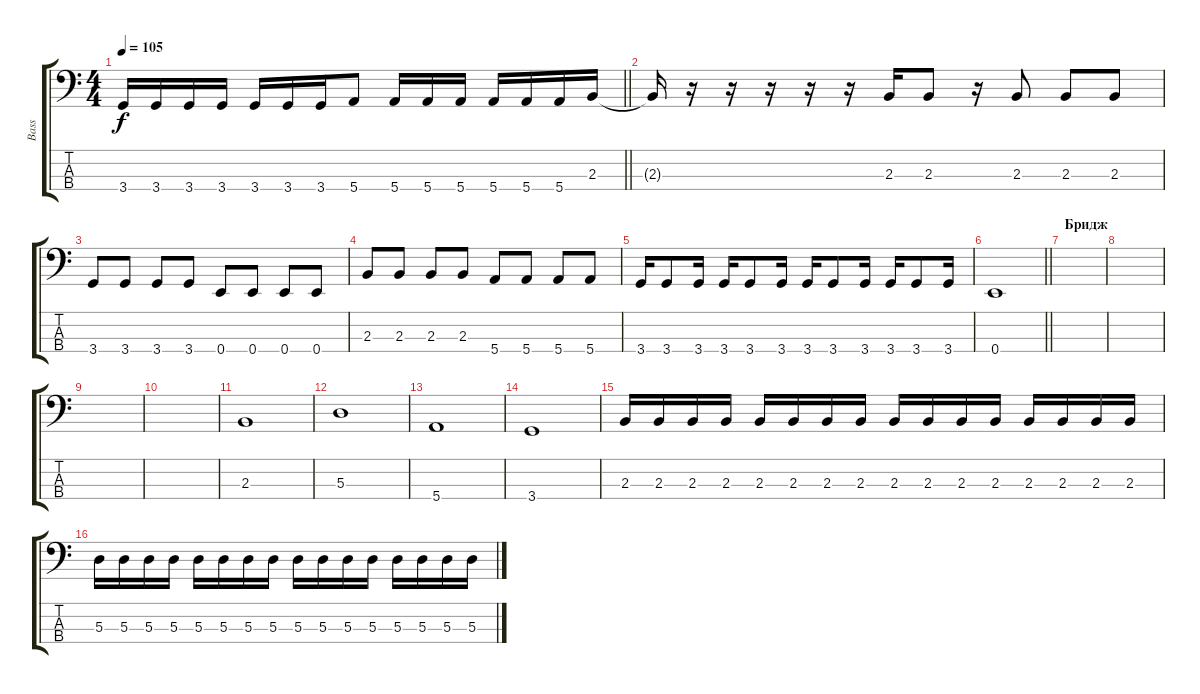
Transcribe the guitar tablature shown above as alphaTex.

\track ("Bass" "Bass") {instrument electricbasspick}
\staff {score tabs}
\tuning (G2 D2 A1 E1) {hide}
\ts (4 4)
\tempo 105
\clef f4
\barLineRight lightlight
\ks c
3.4{t}.16{dy f} 3.4.16 3.4.16 3.4.16 3.4.16 3.4.16 3.4.16 5.4.8 5.4.16 5.4.16 5.4.16 5.4.16 5.4.16 5.4.16 2.3.16 |
2.3{t}.16 r.16 r.16 r.16 r.16 r.16 2.3.16 2.3.8 r.16 2.3.8 2.3.8 2.3.8 |
3.4.8 3.4.8 3.4.8 3.4.8 0.4.8 0.4.8 0.4.8 0.4.8 |
2.3.8 2.3.8 2.3.8 2.3.8 5.4.8 5.4.8 5.4.8 5.4.8 |
3.4.16 3.4.8 3.4.16 3.4.16 3.4.8 3.4.16 3.4.16 3.4.8 3.4.16 3.4.16 3.4.8 3.4.16 |
\barLineRight lightlight
0.4.1 |
\section ("" "Бридж")
|
|
|
|
2.3.1 |
5.3.1 |
5.4.1 |
3.4.1 |
2.3.16 2.3.16 2.3.16 2.3.16 2.3.16 2.3.16 2.3.16 2.3.16 2.3.16 2.3.16 2.3.16 2.3.16 2.3.16 2.3.16 2.3.16 2.3.16 |
5.3.16 5.3.16 5.3.16 5.3.16 5.3.16 5.3.16 5.3.16 5.3.16 5.3.16 5.3.16 5.3.16 5.3.16 5.3.16 5.3.16 5.3.16 5.3.16
